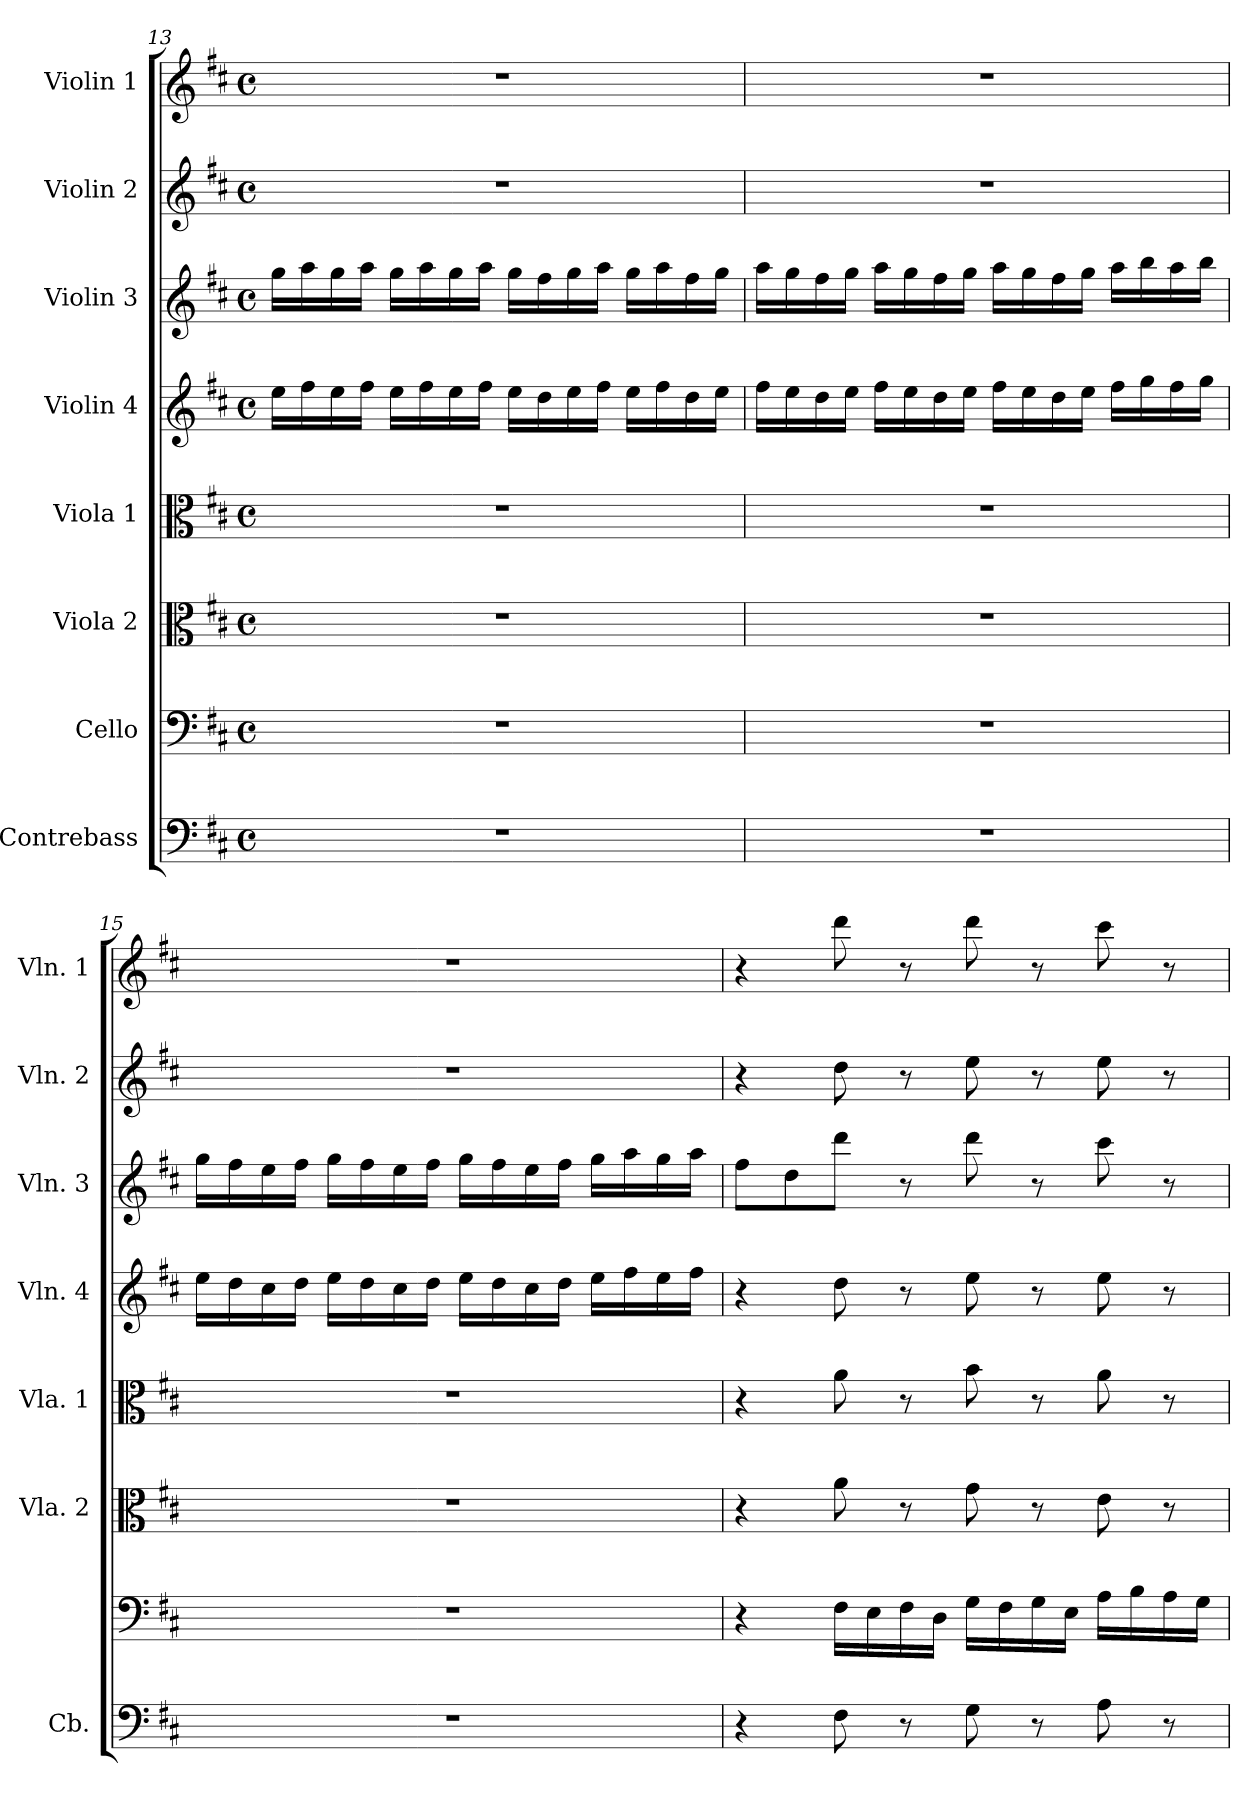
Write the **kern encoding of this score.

**kern	**kern	**kern	**kern	**kern	**kern	**kern	**kern
*part8	*part7	*part6	*part5	*part4	*part3	*part2	*part1
*staff8	*staff7	*staff6	*staff5	*staff4	*staff3	*staff2	*staff1
*I"Contrebass	*I"Cello	*I"Viola 2	*I"Viola 1	*I"Violin 4	*I"Violin 3	*I"Violin 2	*I"Violin 1
*I'Cb.	*	*I'Vla. 2	*I'Vla. 1	*I'Vln. 4	*I'Vln. 3	*I'Vln. 2	*I'Vln. 1
!!LO:PB:g=z
*clefF4	*clefF4	*clefC3	*clefC3	*clefG2	*clefG2	*clefG2	*clefG2
*ITrd7c12	*	*	*	*	*	*	*
*k[f#c#]	*k[f#c#]	*k[f#c#]	*k[f#c#]	*k[f#c#]	*k[f#c#]	*k[f#c#]	*k[f#c#]
*M4/4	*M4/4	*M4/4	*M4/4	*M4/4	*M4/4	*M4/4	*M4/4
*met(c)	*met(c)	*met(c)	*met(c)	*met(c)	*met(c)	*met(c)	*met(c)
=13	=13	=13	=13	=13	=13	=13	=13
1r	1r	1r	1r	16ee\LL	16gg\LL	1r	1r
.	.	.	.	16ff#\	16aa\	.	.
.	.	.	.	16ee\	16gg\	.	.
.	.	.	.	16ff#\JJ	16aa\JJ	.	.
.	.	.	.	16ee\LL	16gg\LL	.	.
.	.	.	.	16ff#\	16aa\	.	.
.	.	.	.	16ee\	16gg\	.	.
.	.	.	.	16ff#\JJ	16aa\JJ	.	.
.	.	.	.	16ee\LL	16gg\LL	.	.
.	.	.	.	16dd\	16ff#\	.	.
.	.	.	.	16ee\	16gg\	.	.
.	.	.	.	16ff#\JJ	16aa\JJ	.	.
.	.	.	.	16ee\LL	16gg\LL	.	.
.	.	.	.	16ff#\	16aa\	.	.
.	.	.	.	16dd\	16ff#\	.	.
.	.	.	.	16ee\JJ	16gg\JJ	.	.
=14	=14	=14	=14	=14	=14	=14	=14
1r	1r	1r	1r	16ff#\LL	16aa\LL	1r	1r
.	.	.	.	16ee\	16gg\	.	.
.	.	.	.	16dd\	16ff#\	.	.
.	.	.	.	16ee\JJ	16gg\JJ	.	.
.	.	.	.	16ff#\LL	16aa\LL	.	.
.	.	.	.	16ee\	16gg\	.	.
.	.	.	.	16dd\	16ff#\	.	.
.	.	.	.	16ee\JJ	16gg\JJ	.	.
.	.	.	.	16ff#\LL	16aa\LL	.	.
.	.	.	.	16ee\	16gg\	.	.
.	.	.	.	16dd\	16ff#\	.	.
.	.	.	.	16ee\JJ	16gg\JJ	.	.
.	.	.	.	16ff#\LL	16aa\LL	.	.
.	.	.	.	16gg\	16bb\	.	.
.	.	.	.	16ff#\	16aa\	.	.
.	.	.	.	16gg\JJ	16bb\JJ	.	.
!!LO:PB:g=z
=15	=15	=15	=15	=15	=15	=15	=15
1r	1r	1r	1r	16ee\LL	16gg\LL	1r	1r
.	.	.	.	16dd\	16ff#\	.	.
.	.	.	.	16cc#\	16ee\	.	.
.	.	.	.	16dd\JJ	16ff#\JJ	.	.
.	.	.	.	16ee\LL	16gg\LL	.	.
.	.	.	.	16dd\	16ff#\	.	.
.	.	.	.	16cc#\	16ee\	.	.
.	.	.	.	16dd\JJ	16ff#\JJ	.	.
.	.	.	.	16ee\LL	16gg\LL	.	.
.	.	.	.	16dd\	16ff#\	.	.
.	.	.	.	16cc#\	16ee\	.	.
.	.	.	.	16dd\JJ	16ff#\JJ	.	.
.	.	.	.	16ee\LL	16gg\LL	.	.
.	.	.	.	16ff#\	16aa\	.	.
.	.	.	.	16ee\	16gg\	.	.
.	.	.	.	16ff#\JJ	16aa\JJ	.	.
=16	=16	=16	=16	=16	=16	=16	=16
4r	4r	4r	4r	4r	8ff#\L	4r	4r
.	.	.	.	.	8dd\	.	.
8FF#\	16F#\LL	8a\	8a\	8dd\	8ddd\J	8dd\	8ddd\
.	16E\	.	.	.	.	.	.
8r	16F#\	8r	8r	8r	8r	8r	8r
.	16D\JJ	.	.	.	.	.	.
8GG\	16G\LL	8g\	8b\	8ee\	8ddd\	8ee\	8ddd\
.	16F#\	.	.	.	.	.	.
8r	16G\	8r	8r	8r	8r	8r	8r
.	16E\JJ	.	.	.	.	.	.
8AA\	16A\LL	8e\	8a\	8ee\	8ccc#\	8ee\	8ccc#\
.	16B\	.	.	.	.	.	.
8r	16A\	8r	8r	8r	8r	8r	8r
.	16G\JJ	.	.	.	.	.	.
=	=	=	=	=	=	=	=
*-	*-	*-	*-	*-	*-	*-	*-
